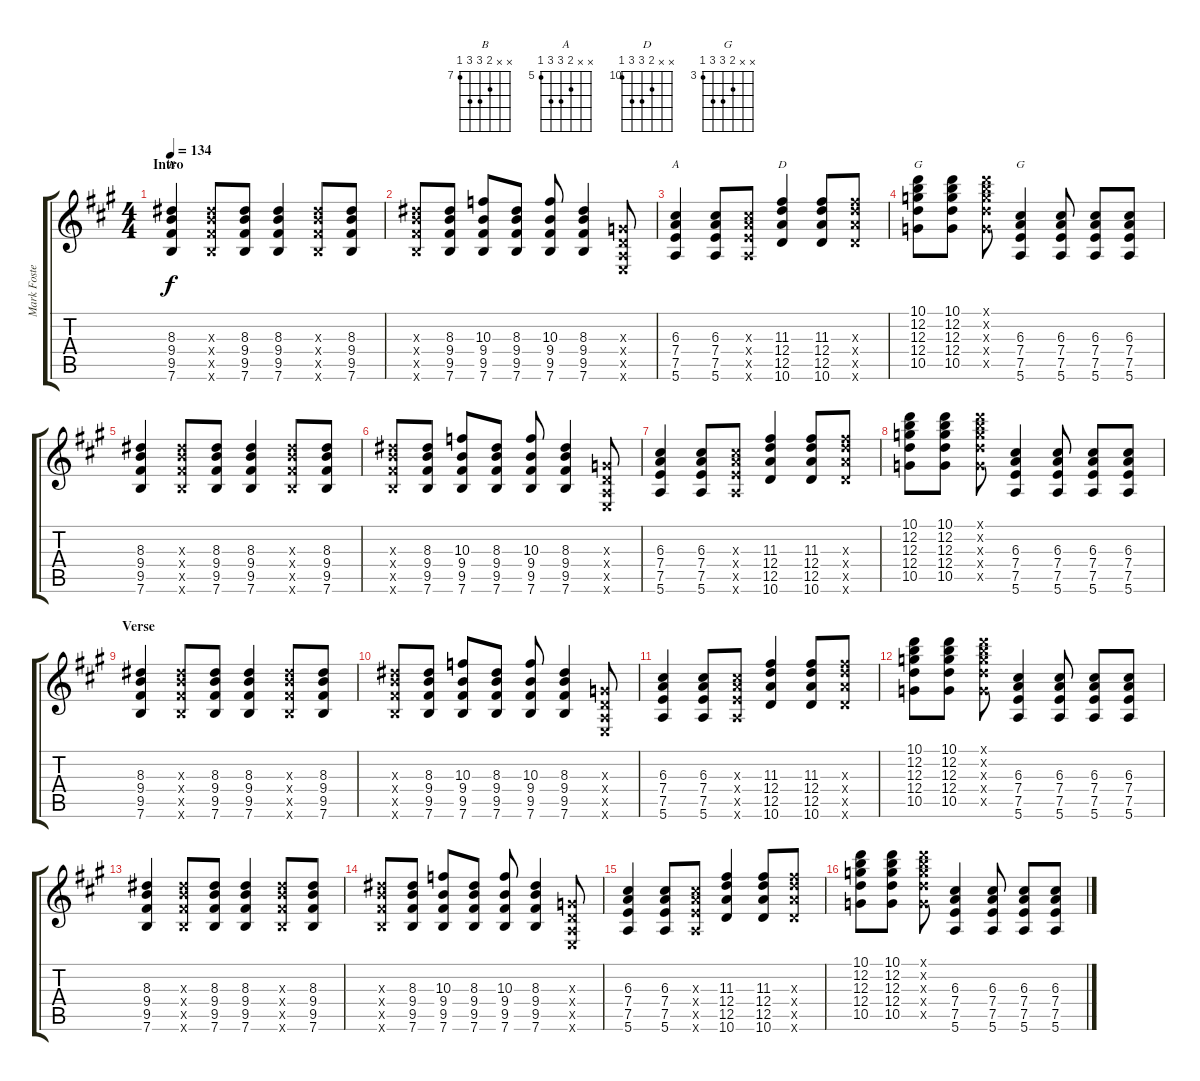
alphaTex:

\track ("Mark Foster Acoustic Guitar" "Mark Foste") {instrument acousticguitarsteel}
\staff {score tabs}
\tuning (E4 B3 G3 D3 A2 E2) {hide}
\chord ("B" x x 8 9 9 7) {firstfret 7}
\chord ("A" x x 6 7 7 5) {firstfret 5}
\chord ("D" x x 11 12 12 10) {firstfret 10}
\chord ("G" x 12 12 12 10 x) {firstfret 10 barre 12}
\chord ("G" x x 4 5 5 3) {firstfret 3}
\ts (4 4)
\section ("" "Intro")
\tempo 134
\clef g2
\ks a
(8.3 9.4 9.5 7.6).4{ch "B" dy f instrument acousticguitarsteel} (8.3{x} 9.4{x} 9.5{x} 7.6{x}).8 (8.3 9.4 9.5 7.6).8 (8.3 9.4 9.5 7.6).4 (8.3{x} 9.4{x} 9.5{x} 7.6{x}).8 (8.3 9.4 9.5 7.6).8 |
(8.3{x} 9.4{x} 9.5{x} 7.6{x}).8 (8.3 9.4 9.5 7.6).8 (10.3 9.4 9.5 7.6).8 (8.3 9.4 9.5 7.6).8 (10.3 9.4 9.5 7.6).8 (8.3 9.4 9.5 7.6).4 (0.3{x} 0.4{x} 0.5{x} 0.6{x}).8 |
(6.3 7.4 7.5 5.6).4{ch "A"} (6.3 7.4 7.5 5.6).8 (6.3{x} 7.4{x} 7.5{x} 5.6{x}).8 (11.3 12.4 12.5 10.6).4{ch "D"} (11.3 12.4 12.5 10.6).8 (11.3{x} 12.4{x} 12.5{x} 10.6{x}).8 |
(10.1 12.2 12.3 12.4 10.5).8{ch "G"} (10.1 12.2 12.3 12.4 10.5).8 (10.1{x} 12.2{x} 12.3{x} 12.4{x} 10.5{x}).8 (6.3 7.4 7.5 5.6).4{ch "G"} (6.3 7.4 7.5 5.6).8 (6.3 7.4 7.5 5.6).8 (6.3 7.4 7.5 5.6).8 |
(8.3 9.4 9.5 7.6).4 (8.3{x} 9.4{x} 9.5{x} 7.6{x}).8 (8.3 9.4 9.5 7.6).8 (8.3 9.4 9.5 7.6).4 (8.3{x} 9.4{x} 9.5{x} 7.6{x}).8 (8.3 9.4 9.5 7.6).8 |
(8.3{x} 9.4{x} 9.5{x} 7.6{x}).8 (8.3 9.4 9.5 7.6).8 (10.3 9.4 9.5 7.6).8 (8.3 9.4 9.5 7.6).8 (10.3 9.4 9.5 7.6).8 (8.3 9.4 9.5 7.6).4 (0.3{x} 0.4{x} 0.5{x} 0.6{x}).8 |
(6.3 7.4 7.5 5.6).4 (6.3 7.4 7.5 5.6).8 (6.3{x} 7.4{x} 7.5{x} 5.6{x}).8 (11.3 12.4 12.5 10.6).4 (11.3 12.4 12.5 10.6).8 (11.3{x} 12.4{x} 12.5{x} 10.6{x}).8 |
(10.1 12.2 12.3 12.4 10.5).8 (10.1 12.2 12.3 12.4 10.5).8 (10.1{x} 12.2{x} 12.3{x} 12.4{x} 10.5{x}).8 (6.3 7.4 7.5 5.6).4 (6.3 7.4 7.5 5.6).8 (6.3 7.4 7.5 5.6).8 (6.3 7.4 7.5 5.6).8 |
\section ("" "Verse")
(8.3 9.4 9.5 7.6).4 (8.3{x} 9.4{x} 9.5{x} 7.6{x}).8 (8.3 9.4 9.5 7.6).8 (8.3 9.4 9.5 7.6).4 (8.3{x} 9.4{x} 9.5{x} 7.6{x}).8 (8.3 9.4 9.5 7.6).8 |
(8.3{x} 9.4{x} 9.5{x} 7.6{x}).8 (8.3 9.4 9.5 7.6).8 (10.3 9.4 9.5 7.6).8 (8.3 9.4 9.5 7.6).8 (10.3 9.4 9.5 7.6).8 (8.3 9.4 9.5 7.6).4 (0.3{x} 0.4{x} 0.5{x} 0.6{x}).8 |
(6.3 7.4 7.5 5.6).4 (6.3 7.4 7.5 5.6).8 (6.3{x} 7.4{x} 7.5{x} 5.6{x}).8 (11.3 12.4 12.5 10.6).4 (11.3 12.4 12.5 10.6).8 (11.3{x} 12.4{x} 12.5{x} 10.6{x}).8 |
(10.1 12.2 12.3 12.4 10.5).8 (10.1 12.2 12.3 12.4 10.5).8 (10.1{x} 12.2{x} 12.3{x} 12.4{x} 10.5{x}).8 (6.3 7.4 7.5 5.6).4 (6.3 7.4 7.5 5.6).8 (6.3 7.4 7.5 5.6).8 (6.3 7.4 7.5 5.6).8 |
(8.3 9.4 9.5 7.6).4 (8.3{x} 9.4{x} 9.5{x} 7.6{x}).8 (8.3 9.4 9.5 7.6).8 (8.3 9.4 9.5 7.6).4 (8.3{x} 9.4{x} 9.5{x} 7.6{x}).8 (8.3 9.4 9.5 7.6).8 |
(8.3{x} 9.4{x} 9.5{x} 7.6{x}).8 (8.3 9.4 9.5 7.6).8 (10.3 9.4 9.5 7.6).8 (8.3 9.4 9.5 7.6).8 (10.3 9.4 9.5 7.6).8 (8.3 9.4 9.5 7.6).4 (0.3{x} 0.4{x} 0.5{x} 0.6{x}).8 |
(6.3 7.4 7.5 5.6).4 (6.3 7.4 7.5 5.6).8 (6.3{x} 7.4{x} 7.5{x} 5.6{x}).8 (11.3 12.4 12.5 10.6).4 (11.3 12.4 12.5 10.6).8 (11.3{x} 12.4{x} 12.5{x} 10.6{x}).8 |
(10.1 12.2 12.3 12.4 10.5).8 (10.1 12.2 12.3 12.4 10.5).8 (10.1{x} 12.2{x} 12.3{x} 12.4{x} 10.5{x}).8 (6.3 7.4 7.5 5.6).4 (6.3 7.4 7.5 5.6).8 (6.3 7.4 7.5 5.6).8 (6.3 7.4 7.5 5.6).8
